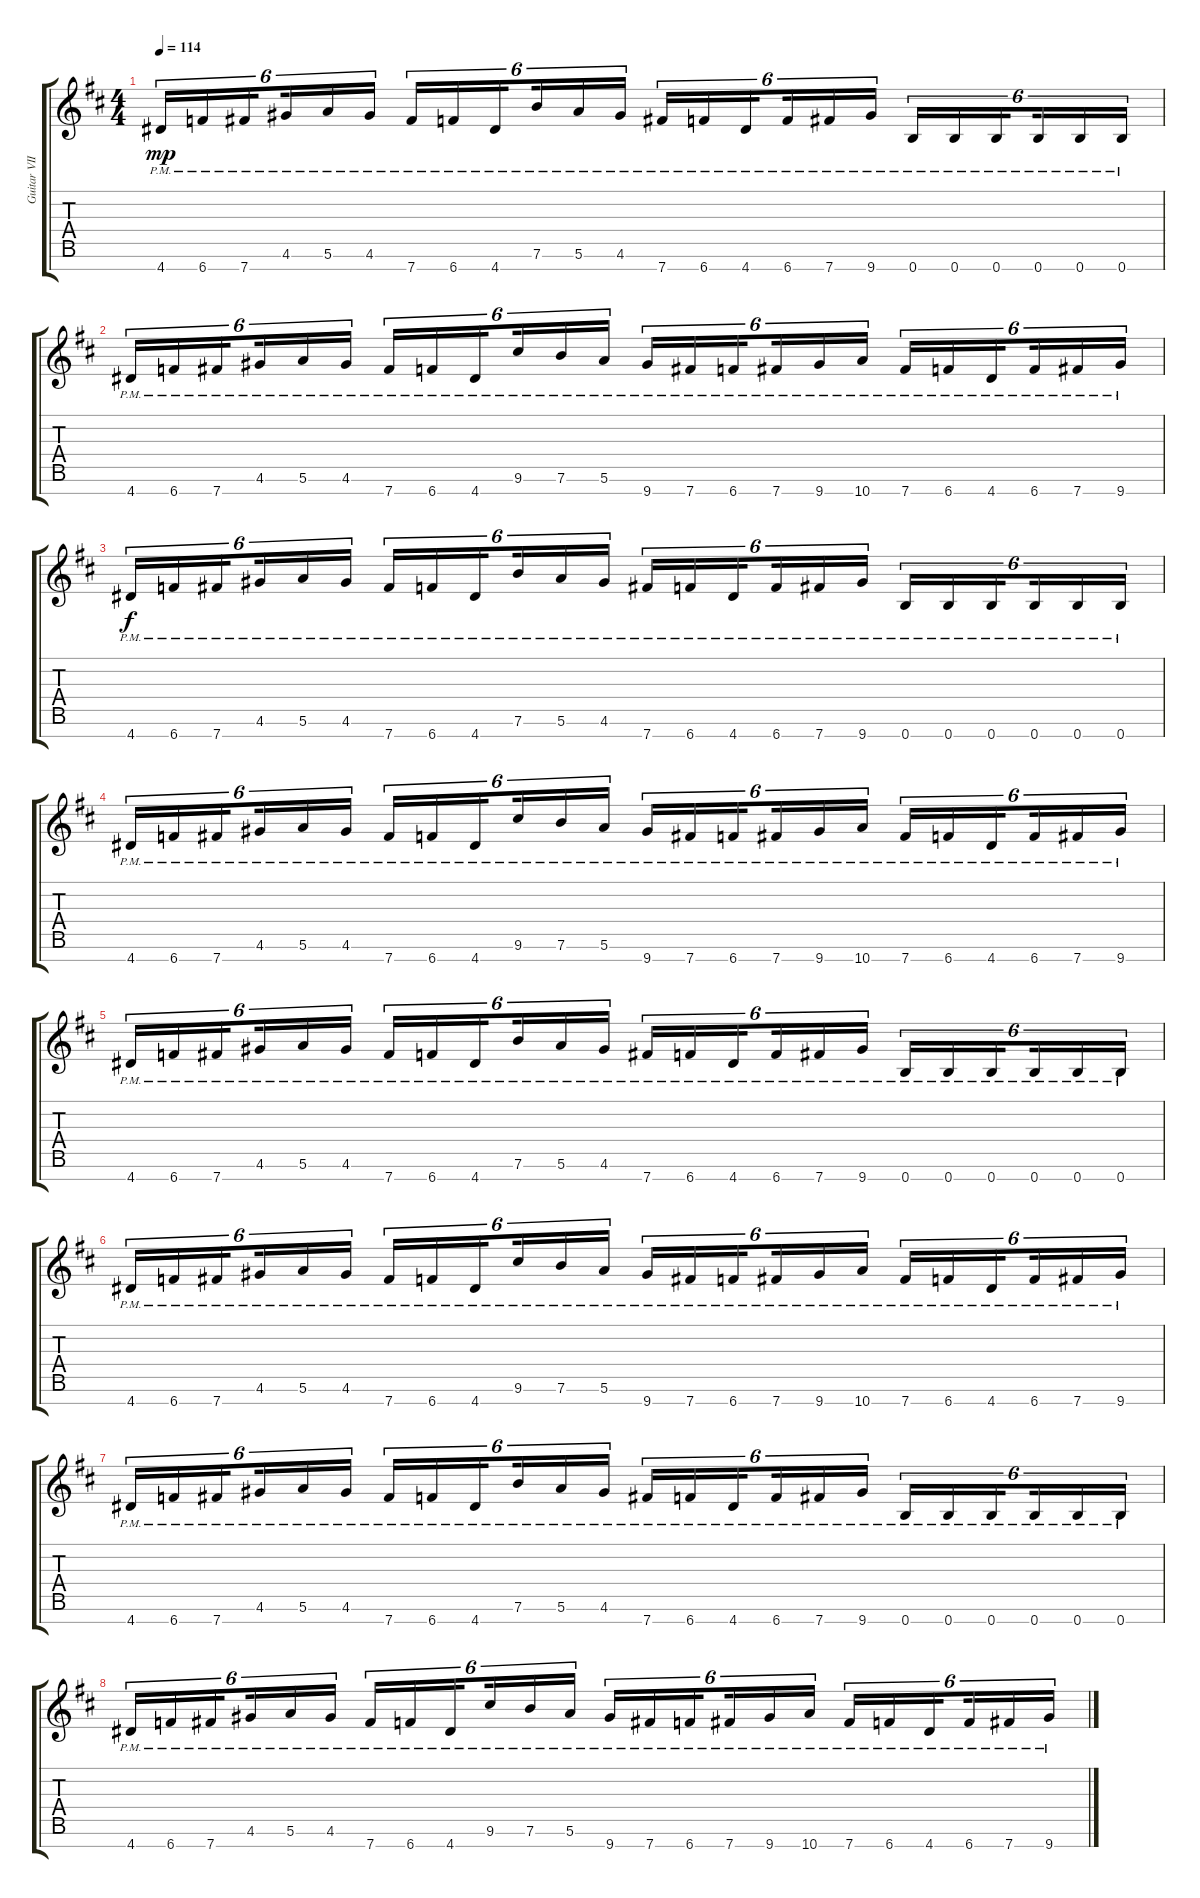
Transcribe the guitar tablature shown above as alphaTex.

\track ("Guitar VIII (7 strings Standard Tuning)" "Guitar VII") {instrument distortionguitar}
\staff {score tabs}
\tuning (E4 B3 G3 D3 A2 E2 B1) {hide}
\ts (4 4)
\tempo 114
\clef g2
\ks d
4.7{pm}.16{tu (6 4) ot 8vb dy mp} 6.7{pm}.16{tu (6 4) ot 8vb} 7.7{pm}.16{tu (6 4) ot 8vb beam splitsecondary} 4.6{pm}.16{tu (6 4) ot 8vb} 5.6{pm}.16{tu (6 4) ot 8vb} 4.6{pm}.16{tu (6 4) ot 8vb} 7.7{pm}.16{tu (6 4) ot 8vb} 6.7{pm}.16{tu (6 4) ot 8vb} 4.7{pm}.16{tu (6 4) ot 8vb beam splitsecondary} 7.6{pm}.16{tu (6 4) ot 8vb} 5.6{pm}.16{tu (6 4) ot 8vb} 4.6{pm}.16{tu (6 4) ot 8vb} 7.7{pm}.16{tu (6 4) ot 8vb} 6.7{pm}.16{tu (6 4) ot 8vb} 4.7{pm}.16{tu (6 4) ot 8vb beam splitsecondary} 6.7{pm}.16{tu (6 4) ot 8vb} 7.7{pm}.16{tu (6 4) ot 8vb} 9.7{pm}.16{tu (6 4) ot 8vb} 0.7{pm}.16{tu (6 4) ot 8vb} 0.7{pm}.16{tu (6 4) ot 8vb} 0.7{pm}.16{tu (6 4) ot 8vb beam splitsecondary} 0.7{pm}.16{tu (6 4) ot 8vb} 0.7{pm}.16{tu (6 4) ot 8vb} 0.7{pm}.16{tu (6 4) ot 8vb} |
4.7{pm}.16{tu (6 4) ot 8vb} 6.7{pm}.16{tu (6 4) ot 8vb} 7.7{pm}.16{tu (6 4) ot 8vb beam splitsecondary} 4.6{pm}.16{tu (6 4) ot 8vb} 5.6{pm}.16{tu (6 4) ot 8vb} 4.6{pm}.16{tu (6 4) ot 8vb} 7.7{pm}.16{tu (6 4) ot 8vb} 6.7{pm}.16{tu (6 4) ot 8vb} 4.7{pm}.16{tu (6 4) ot 8vb beam splitsecondary} 9.6{pm}.16{tu (6 4) ot 8vb} 7.6{pm}.16{tu (6 4) ot 8vb} 5.6{pm}.16{tu (6 4) ot 8vb} 9.7{pm}.16{tu (6 4) ot 8vb} 7.7{pm}.16{tu (6 4) ot 8vb} 6.7{pm}.16{tu (6 4) ot 8vb beam splitsecondary} 7.7{pm}.16{tu (6 4) ot 8vb} 9.7{pm}.16{tu (6 4) ot 8vb} 10.7{pm}.16{tu (6 4) ot 8vb} 7.7{pm}.16{tu (6 4) ot 8vb} 6.7{pm}.16{tu (6 4) ot 8vb} 4.7{pm}.16{tu (6 4) ot 8vb beam splitsecondary} 6.7{pm}.16{tu (6 4) ot 8vb} 7.7{pm}.16{tu (6 4) ot 8vb} 9.7{pm}.16{tu (6 4) ot 8vb} |
4.7{pm}.16{tu (6 4) ot 8vb dy f} 6.7{pm}.16{tu (6 4) ot 8vb} 7.7{pm}.16{tu (6 4) ot 8vb beam splitsecondary} 4.6{pm}.16{tu (6 4) ot 8vb} 5.6{pm}.16{tu (6 4) ot 8vb} 4.6{pm}.16{tu (6 4) ot 8vb} 7.7{pm}.16{tu (6 4) ot 8vb} 6.7{pm}.16{tu (6 4) ot 8vb} 4.7{pm}.16{tu (6 4) ot 8vb beam splitsecondary} 7.6{pm}.16{tu (6 4) ot 8vb} 5.6{pm}.16{tu (6 4) ot 8vb} 4.6{pm}.16{tu (6 4) ot 8vb} 7.7{pm}.16{tu (6 4) ot 8vb} 6.7{pm}.16{tu (6 4) ot 8vb} 4.7{pm}.16{tu (6 4) ot 8vb beam splitsecondary} 6.7{pm}.16{tu (6 4) ot 8vb} 7.7{pm}.16{tu (6 4) ot 8vb} 9.7{pm}.16{tu (6 4) ot 8vb} 0.7{pm}.16{tu (6 4) ot 8vb} 0.7{pm}.16{tu (6 4) ot 8vb} 0.7{pm}.16{tu (6 4) ot 8vb beam splitsecondary} 0.7{pm}.16{tu (6 4) ot 8vb} 0.7{pm}.16{tu (6 4) ot 8vb} 0.7{pm}.16{tu (6 4) ot 8vb} |
4.7{pm}.16{tu (6 4) ot 8vb} 6.7{pm}.16{tu (6 4) ot 8vb} 7.7{pm}.16{tu (6 4) ot 8vb beam splitsecondary} 4.6{pm}.16{tu (6 4) ot 8vb} 5.6{pm}.16{tu (6 4) ot 8vb} 4.6{pm}.16{tu (6 4) ot 8vb} 7.7{pm}.16{tu (6 4) ot 8vb} 6.7{pm}.16{tu (6 4) ot 8vb} 4.7{pm}.16{tu (6 4) ot 8vb beam splitsecondary} 9.6{pm}.16{tu (6 4) ot 8vb} 7.6{pm}.16{tu (6 4) ot 8vb} 5.6{pm}.16{tu (6 4) ot 8vb} 9.7{pm}.16{tu (6 4) ot 8vb} 7.7{pm}.16{tu (6 4) ot 8vb} 6.7{pm}.16{tu (6 4) ot 8vb beam splitsecondary} 7.7{pm}.16{tu (6 4) ot 8vb} 9.7{pm}.16{tu (6 4) ot 8vb} 10.7{pm}.16{tu (6 4) ot 8vb} 7.7{pm}.16{tu (6 4) ot 8vb} 6.7{pm}.16{tu (6 4) ot 8vb} 4.7{pm}.16{tu (6 4) ot 8vb beam splitsecondary} 6.7{pm}.16{tu (6 4) ot 8vb} 7.7{pm}.16{tu (6 4) ot 8vb} 9.7{pm}.16{tu (6 4) ot 8vb} |
4.7{pm}.16{tu (6 4) ot 8vb} 6.7{pm}.16{tu (6 4) ot 8vb} 7.7{pm}.16{tu (6 4) ot 8vb beam splitsecondary} 4.6{pm}.16{tu (6 4) ot 8vb} 5.6{pm}.16{tu (6 4) ot 8vb} 4.6{pm}.16{tu (6 4) ot 8vb} 7.7{pm}.16{tu (6 4) ot 8vb} 6.7{pm}.16{tu (6 4) ot 8vb} 4.7{pm}.16{tu (6 4) ot 8vb beam splitsecondary} 7.6{pm}.16{tu (6 4) ot 8vb} 5.6{pm}.16{tu (6 4) ot 8vb} 4.6{pm}.16{tu (6 4) ot 8vb} 7.7{pm}.16{tu (6 4) ot 8vb} 6.7{pm}.16{tu (6 4) ot 8vb} 4.7{pm}.16{tu (6 4) ot 8vb beam splitsecondary} 6.7{pm}.16{tu (6 4) ot 8vb} 7.7{pm}.16{tu (6 4) ot 8vb} 9.7{pm}.16{tu (6 4) ot 8vb} 0.7{pm}.16{tu (6 4) ot 8vb} 0.7{pm}.16{tu (6 4) ot 8vb} 0.7{pm}.16{tu (6 4) ot 8vb beam splitsecondary} 0.7{pm}.16{tu (6 4) ot 8vb} 0.7{pm}.16{tu (6 4) ot 8vb} 0.7{pm}.16{tu (6 4) ot 8vb} |
4.7{pm}.16{tu (6 4) ot 8vb} 6.7{pm}.16{tu (6 4) ot 8vb} 7.7{pm}.16{tu (6 4) ot 8vb beam splitsecondary} 4.6{pm}.16{tu (6 4) ot 8vb} 5.6{pm}.16{tu (6 4) ot 8vb} 4.6{pm}.16{tu (6 4) ot 8vb} 7.7{pm}.16{tu (6 4) ot 8vb} 6.7{pm}.16{tu (6 4) ot 8vb} 4.7{pm}.16{tu (6 4) ot 8vb beam splitsecondary} 9.6{pm}.16{tu (6 4) ot 8vb} 7.6{pm}.16{tu (6 4) ot 8vb} 5.6{pm}.16{tu (6 4) ot 8vb} 9.7{pm}.16{tu (6 4) ot 8vb} 7.7{pm}.16{tu (6 4) ot 8vb} 6.7{pm}.16{tu (6 4) ot 8vb beam splitsecondary} 7.7{pm}.16{tu (6 4) ot 8vb} 9.7{pm}.16{tu (6 4) ot 8vb} 10.7{pm}.16{tu (6 4) ot 8vb} 7.7{pm}.16{tu (6 4) ot 8vb} 6.7{pm}.16{tu (6 4) ot 8vb} 4.7{pm}.16{tu (6 4) ot 8vb beam splitsecondary} 6.7{pm}.16{tu (6 4) ot 8vb} 7.7{pm}.16{tu (6 4) ot 8vb} 9.7{pm}.16{tu (6 4) ot 8vb} |
4.7{pm}.16{tu (6 4) ot 8vb} 6.7{pm}.16{tu (6 4) ot 8vb} 7.7{pm}.16{tu (6 4) ot 8vb beam splitsecondary} 4.6{pm}.16{tu (6 4) ot 8vb} 5.6{pm}.16{tu (6 4) ot 8vb} 4.6{pm}.16{tu (6 4) ot 8vb} 7.7{pm}.16{tu (6 4) ot 8vb} 6.7{pm}.16{tu (6 4) ot 8vb} 4.7{pm}.16{tu (6 4) ot 8vb beam splitsecondary} 7.6{pm}.16{tu (6 4) ot 8vb} 5.6{pm}.16{tu (6 4) ot 8vb} 4.6{pm}.16{tu (6 4) ot 8vb} 7.7{pm}.16{tu (6 4) ot 8vb} 6.7{pm}.16{tu (6 4) ot 8vb} 4.7{pm}.16{tu (6 4) ot 8vb beam splitsecondary} 6.7{pm}.16{tu (6 4) ot 8vb} 7.7{pm}.16{tu (6 4) ot 8vb} 9.7{pm}.16{tu (6 4) ot 8vb} 0.7{pm}.16{tu (6 4) ot 8vb} 0.7{pm}.16{tu (6 4) ot 8vb} 0.7{pm}.16{tu (6 4) ot 8vb beam splitsecondary} 0.7{pm}.16{tu (6 4) ot 8vb} 0.7{pm}.16{tu (6 4) ot 8vb} 0.7{pm}.16{tu (6 4) ot 8vb} |
4.7{pm}.16{tu (6 4) ot 8vb} 6.7{pm}.16{tu (6 4) ot 8vb} 7.7{pm}.16{tu (6 4) ot 8vb beam splitsecondary} 4.6{pm}.16{tu (6 4) ot 8vb} 5.6{pm}.16{tu (6 4) ot 8vb} 4.6{pm}.16{tu (6 4) ot 8vb} 7.7{pm}.16{tu (6 4) ot 8vb} 6.7{pm}.16{tu (6 4) ot 8vb} 4.7{pm}.16{tu (6 4) ot 8vb beam splitsecondary} 9.6{pm}.16{tu (6 4) ot 8vb} 7.6{pm}.16{tu (6 4) ot 8vb} 5.6{pm}.16{tu (6 4) ot 8vb} 9.7{pm}.16{tu (6 4) ot 8vb} 7.7{pm}.16{tu (6 4) ot 8vb} 6.7{pm}.16{tu (6 4) ot 8vb beam splitsecondary} 7.7{pm}.16{tu (6 4) ot 8vb} 9.7{pm}.16{tu (6 4) ot 8vb} 10.7{pm}.16{tu (6 4) ot 8vb} 7.7{pm}.16{tu (6 4) ot 8vb} 6.7{pm}.16{tu (6 4) ot 8vb} 4.7{pm}.16{tu (6 4) ot 8vb beam splitsecondary} 6.7{pm}.16{tu (6 4) ot 8vb} 7.7{pm}.16{tu (6 4) ot 8vb} 9.7{pm}.16{tu (6 4) ot 8vb}
